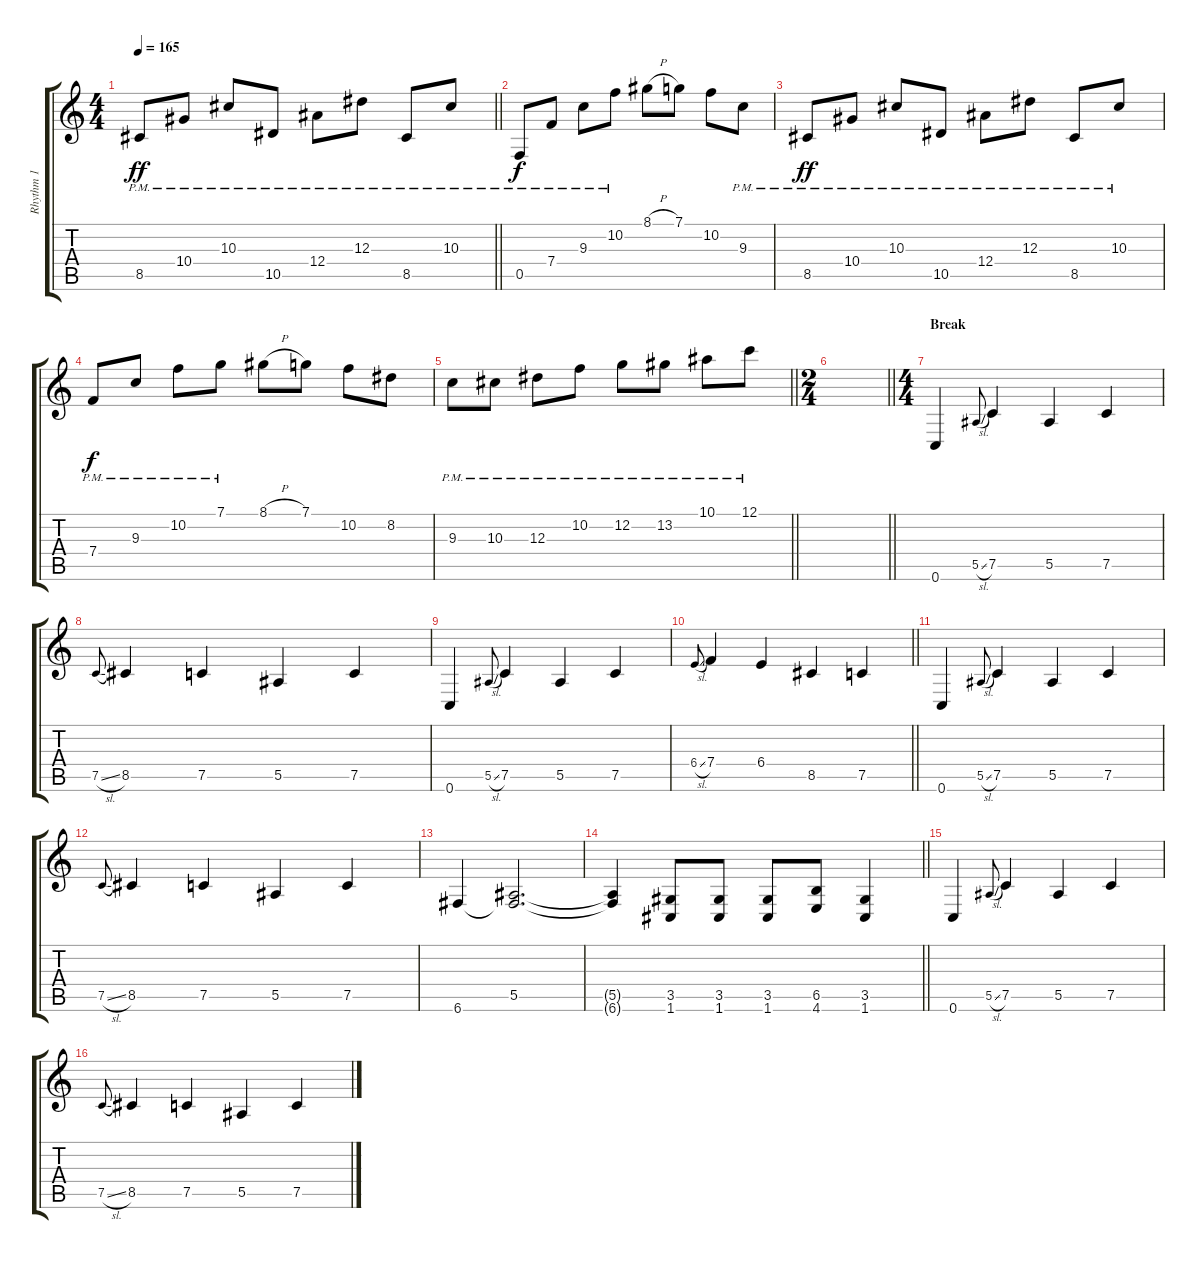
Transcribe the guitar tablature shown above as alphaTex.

\track ("Rhythm 1" "Rhythm 1") {instrument distortionguitar}
\staff {score tabs}
\tuning (C4 G3 Eb3 Bb2 F2 C2) {hide}
\ts (4 4)
\tempo 165
\clef g2
\barLineRight lightlight
\ks c
8.5{pm}.8{dy ff} 10.4{pm}.8 10.3{pm}.8 10.5{pm}.8 12.4{pm}.8 12.3{pm}.8 8.5{pm}.8 10.3{pm}.8 |
0.5{pm}.8{dy f} 7.4{pm}.8 9.3{pm}.8 10.2{pm}.8 8.1{h}.8 7.1.8 10.2.8 9.3{pm}.8 |
8.5{pm}.8{dy ff} 10.4{pm}.8 10.3{pm}.8 10.5{pm}.8 12.4{pm}.8 12.3{pm}.8 8.5{pm}.8 10.3{pm}.8 |
7.4{pm}.8{dy f} 9.3{pm}.8 10.2{pm}.8 7.1{pm}.8 8.1{h}.8 7.1.8 10.2.8 8.2.8 |
\barLineRight lightlight
9.3{pm}.8 10.3{pm}.8 12.3{pm}.8 10.2{pm}.8 12.2{pm}.8 13.2{pm}.8 10.1{pm}.8 12.1{pm}.8 |
\ts (2 4)
\barLineRight lightlight
|
\ts (4 4)
\section ("" "Break")
0.6.4 5.5{sl}.8{gr onbeat} 7.5.4 5.5.4 7.5.4 |
7.5{sl}.8{gr onbeat} 8.5.4 7.5.4 5.5.4 7.5.4 |
0.6.4 5.5{sl}.8{gr onbeat} 7.5.4 5.5.4 7.5.4 |
\barLineRight lightlight
6.4{sl}.8{gr onbeat} 7.4.4 6.4.4 8.5.4 7.5.4 |
0.6.4 5.5{sl}.8{gr onbeat} 7.5.4 5.5.4 7.5.4 |
7.5{sl}.8{gr onbeat} 8.5.4 7.5.4 5.5.4 7.5.4 |
6.6.4 (5.5 6.6{t}).2{d} |
\barLineRight lightlight
(5.5{t} 6.6{t}).4 (3.5 1.6).8 (3.5 1.6).8 (3.5 1.6).8 (6.5 4.6).8 (3.5 1.6).4 |
0.6.4 5.5{sl}.8{gr onbeat} 7.5.4 5.5.4 7.5.4 |
7.5{sl}.8{gr onbeat} 8.5.4 7.5.4 5.5.4 7.5.4
